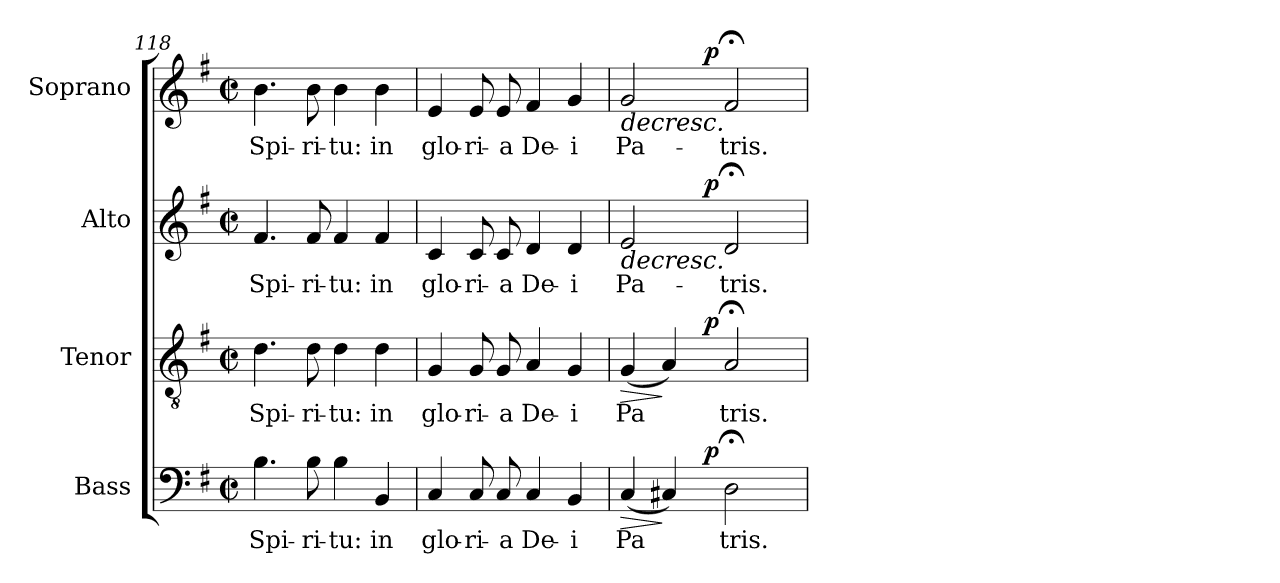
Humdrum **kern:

**kern	**text	**dynam	**kern	**text	**dynam	**kern	**text	**dynam	**kern	**text	**dynam
*part4	*part4	*part4	*part3	*part3	*part3	*part2	*part2	*part2	*part1	*part1	*part1
*staff4	*staff4	*staff4	*staff3	*staff3	*staff3	*staff2	*staff2	*staff2	*staff1	*staff1	*staff1
*I"Bass	*	*	*I"Tenor	*	*	*I"Alto	*	*	*I"Soprano	*	*
*I'B.	*	*	*I'T.	*	*	*I'A.	*	*	*I'S.	*	*
*clefF4	*	*	*clefGv2	*	*	*clefG2	*	*	*clefG2	*	*
*k[f#]	*	*	*k[f#]	*	*	*k[f#]	*	*	*k[f#]	*	*
*G:	*	*	*G:	*	*	*G:	*	*	*G:	*	*
*M2/2	*	*	*M2/2	*	*	*M2/2	*	*	*M2/2	*	*
*met(c|)	*	*	*met(c|)	*	*	*met(c|)	*	*	*met(c|)	*	*
=118	=118	=118	=118	=118	=118	=118	=118	=118	=118	=118	=118
!	!LO:LY:b:cj	!	!	!LO:LY:b:cj	!	!	!LO:LY:b:cj	!	!	!LO:LY:b:cj	!
4.B\	Spi-	.	4.d\	Spi-	.	4.f#/	Spi-	.	4.b\	Spi-	.
!	!LO:LY:b:cj	!	!	!LO:LY:b:cj	!	!	!LO:LY:b:cj	!	!	!LO:LY:b:cj	!
8B\	-ri-	.	8d\	-ri-	.	8f#/	-ri-	.	8b\	-ri-	.
!	!LO:LY:b:cj	!	!	!LO:LY:b:cj	!	!	!LO:LY:b:cj	!	!	!LO:LY:b:cj	!
4B\	-tu:	.	4d\	-tu:	.	4f#/	-tu:	.	4b\	-tu:	.
!	!LO:LY:b:cj	!	!	!LO:LY:b:cj	!	!	!LO:LY:b:cj	!	!	!LO:LY:b:cj	!
4BB/	in	.	4d\	in	.	4f#/	in	.	4b\	in	.
=119	=119	=119	=119	=119	=119	=119	=119	=119	=119	=119	=119
!	!LO:LY:b:cj	!	!	!LO:LY:b:cj	!	!	!LO:LY:b:cj	!	!	!LO:LY:b:cj	!
4C/	glo-	.	4G/	glo-	.	4c/	glo-	.	4e/	glo-	.
!	!LO:LY:b:cj	!	!	!LO:LY:b:cj	!	!	!LO:LY:b:cj	!	!	!LO:LY:b:cj	!
8C/	-ri-	.	8G/	-ri-	.	8c/	-ri-	.	8e/	-ri-	.
!	!LO:LY:b:cj	!	!	!LO:LY:b:cj	!	!	!LO:LY:b:cj	!	!	!LO:LY:b:cj	!
8C/	-a	.	8G/	-a	.	8c/	-a	.	8e/	-a	.
!	!LO:LY:b:cj	!	!	!LO:LY:b:cj	!	!	!LO:LY:b:cj	!	!	!LO:LY:b:cj	!
4C/	De-	.	4A/	De-	.	4d/	De-	.	4f#/	De-	.
!	!LO:LY:b:cj	!	!	!LO:LY:b:cj	!	!	!LO:LY:b:cj	!	!	!LO:LY:b:cj	!
4BB/	-i	.	4G/	-i	.	4d/	-i	.	4g/	-i	.
=120	=120	=120	=120	=120	=120	=120	=120	=120	=120	=120	=120
!	!LO:LY:b:cj	!LO:HP:b	!	!LO:LY:b:cj	!LO:HP:b	!	!LO:LY:b:cj	!LO:HP:b	!	!LO:LY:b:cj	!LO:HP:b
*^	*	*	*^	*	*	*^	*	*	*^	*	*
(<4C/	4ryy	Pa	>	(<4G/	4ryy	Pa	>	2e/	4ryy	Pa-	>	2g/	4ryy	Pa-	>
!	!	!LO:LY:b:cj	!	!	!	!LO:LY:b:cj	!	!	!	!	!	!	!	!	!
4C#X/)	8ryy	.	]	4A/)	8ryy	.	]	.	8ryy	.	.	.	8ryy	.	.
.	32.ryy	.	.	.	32.ryy	.	.	.	32.ryy	.	.	.	32.ryy	.	.
!	!	!	!LO:DY:a	!	!	!	!LO:DY:a	!	!	!	!LO:DY:a	!	!	!	!LO:DY:a
.	2ryy	.	p	.	2ryy	.	p	.	2ryy	.	p	.	2ryy	.	p
!	!	!LO:LY:b:cj	!	!	!	!LO:LY:b:cj	!	!	!	!LO:LY:b:cj	!	!	!	!LO:LY:b:cj	!
2D;<\	.	tris.	.	2A;</	.	tris.	.	2d;</	.	-tris.	]	2f#;</	.	-tris.	]
.	16ryy	.	.	.	16ryy	.	.	.	16ryy	.	.	.	16ryy	.	.
.	64ryy	.	.	.	64ryy	.	.	.	64ryy	.	.	.	64ryy	.	.
*v	*v	*	*	*	*	*	*	*v	*v	*	*	*v	*v	*	*
*	*	*	*v	*v	*	*	*	*	*	*	*	*
=	=	=	=	=	=	=	=	=	=	=	=
*-	*-	*-	*-	*-	*-	*-	*-	*-	*-	*-	*-
